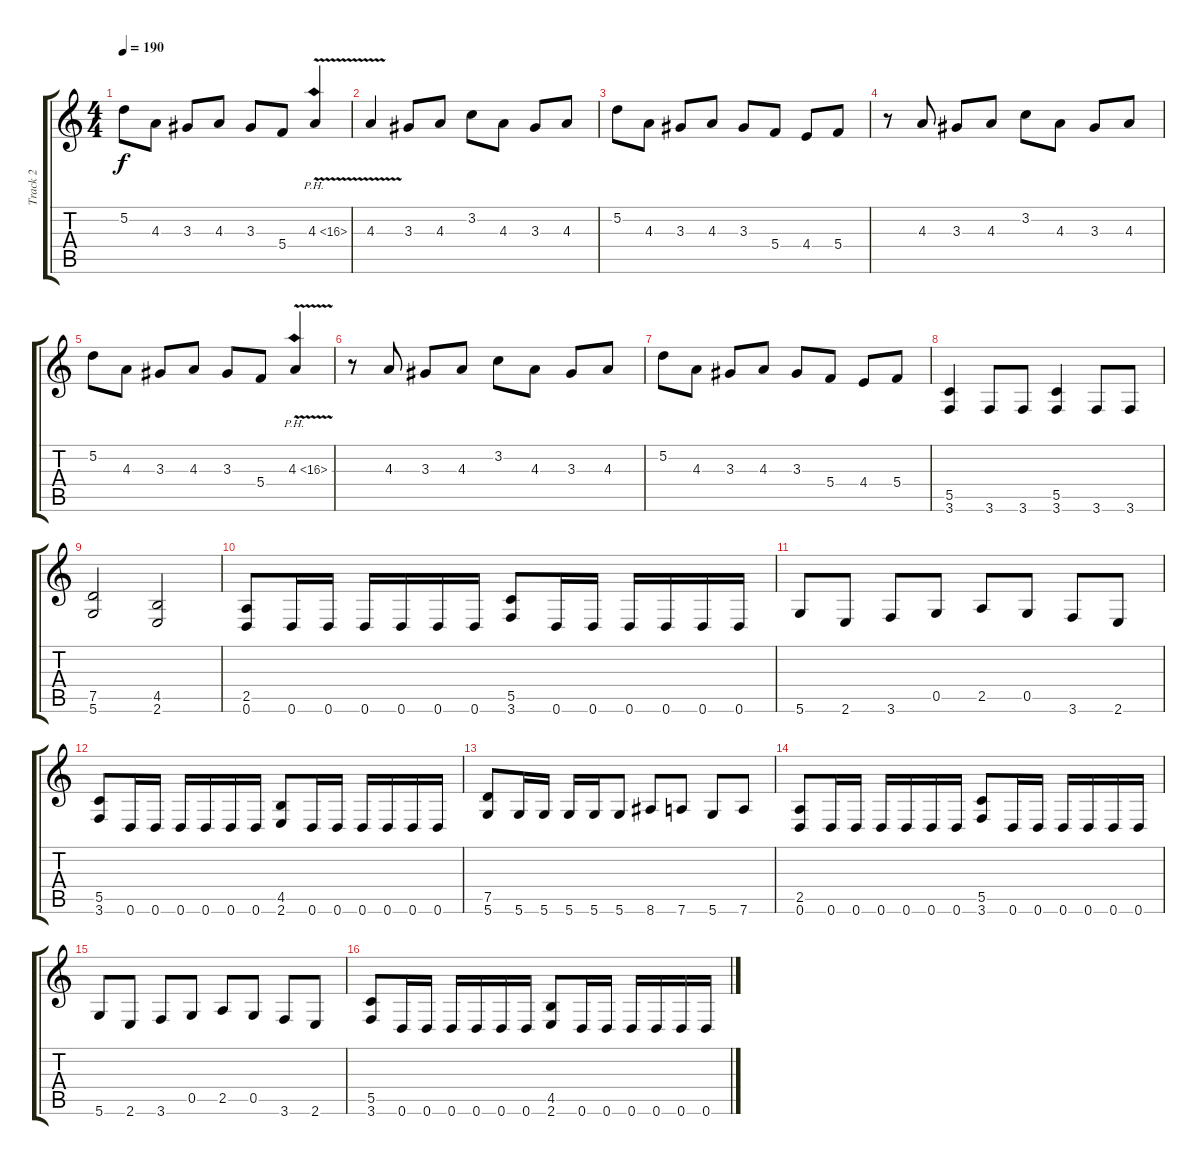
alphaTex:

\track ("Track 2" "Track 2") {instrument distortionguitar}
\staff {score tabs}
\tuning (D4 A3 F3 C3 G2 D2) {hide}
\ts (4 4)
\tempo 190
\clef g2
\ks c
5.2.8{dy f} 4.3.8 3.3.8 4.3.8 3.3.8 5.4.8 4.3{ph 12 v}.4 |
4.3{v}.4 3.3.8 4.3.8 3.2.8 4.3.8 3.3.8 4.3.8 |
5.2.8 4.3.8 3.3.8 4.3.8 3.3.8 5.4.8 4.4.8 5.4.8 |
r.8 4.3.8 3.3.8 4.3.8 3.2.8 4.3.8 3.3.8 4.3.8 |
5.2.8 4.3.8 3.3.8 4.3.8 3.3.8 5.4.8 4.3{ph 12 v}.4 |
r.8 4.3.8 3.3.8 4.3.8 3.2.8 4.3.8 3.3.8 4.3.8 |
5.2.8 4.3.8 3.3.8 4.3.8 3.3.8 5.4.8 4.4.8 5.4.8 |
(5.5 3.6).4 3.6.8 3.6.8 (5.5 3.6).4 3.6.8 3.6.8 |
(7.5 5.6).2 (4.5 2.6).2 |
(2.5 0.6).8 0.6.16 0.6.16 0.6.16 0.6.16 0.6.16 0.6.16 (5.5 3.6).8 0.6.16 0.6.16 0.6.16 0.6.16 0.6.16 0.6.16 |
5.6.8 2.6.8 3.6.8 0.5.8 2.5.8 0.5.8 3.6.8 2.6.8 |
(5.5 3.6).8 0.6.16 0.6.16 0.6.16 0.6.16 0.6.16 0.6.16 (4.5 2.6).8 0.6.16 0.6.16 0.6.16 0.6.16 0.6.16 0.6.16 |
(7.5 5.6).8 5.6.16 5.6.16 5.6.16 5.6.16 5.6.8 8.6.8 7.6.8 5.6.8 7.6.8 |
(2.5 0.6).8 0.6.16 0.6.16 0.6.16 0.6.16 0.6.16 0.6.16 (5.5 3.6).8 0.6.16 0.6.16 0.6.16 0.6.16 0.6.16 0.6.16 |
5.6.8 2.6.8 3.6.8 0.5.8 2.5.8 0.5.8 3.6.8 2.6.8 |
(5.5 3.6).8 0.6.16 0.6.16 0.6.16 0.6.16 0.6.16 0.6.16 (4.5 2.6).8 0.6.16 0.6.16 0.6.16 0.6.16 0.6.16 0.6.16
